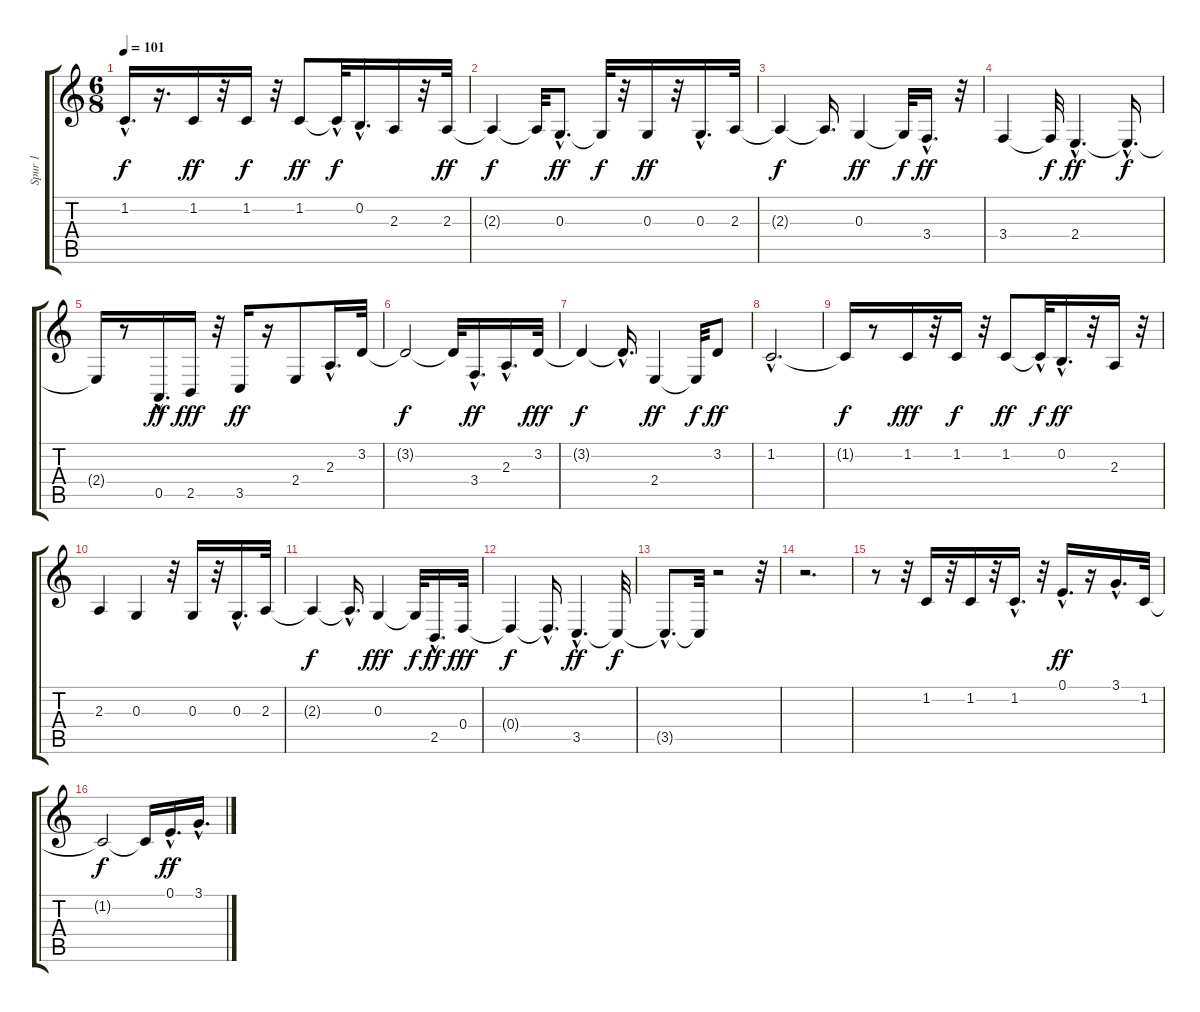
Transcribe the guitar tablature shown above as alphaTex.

\track ("Spur 1" "Spur 1") {instrument tenorsax}
\staff {score tabs}
\tuning (E4 B3 G3 D3 A2 E2) {hide}
\ts (6 8)
\tempo 101
\clef g2
\ks c
1.2{hac t}.16{d dy f} r.16{d} 1.2.16{dy ff} r.32 1.2.16{dy f} r.32 1.2.8{dy ff} 1.2{hac t}.32{dy f} 0.2{hac}.16{d} 2.3.16 r.32 2.3.32{dy ff} |
2.3{t}.4{dy f} 2.3{t}.32 0.3{hac}.8{d dy ff} 0.3{t}.32{dy f} r.32 0.3.16{dy ff} r.32 0.3{hac}.16{d} 2.3.32 |
2.3{t}.4{dy f} 2.3{t}.16{d} 0.3.4{dy ff} 0.3{t}.32{dy f} 3.4{hac}.16{d dy ff} r.32 |
3.4.4 3.4{t}.32{dy f} 2.4{hac}.4{d dy ff} 2.4{hac t}.16{d dy f} |
2.4{t}.16 r.8 0.5{hac}.16{d dy ff} 2.5.16{dy fff} r.32 3.5.16{dy ff} r.16 2.4.8 2.3{hac}.16{d} 3.2.32 |
3.2{t}.2{dy f} 3.2{t}.32 3.4{hac}.16{d dy ff} 2.3{hac}.16{d} 3.2.32{dy fff} |
3.2{t}.4{dy f} 3.2{hac t}.16{d} 2.4.4{dy ff} 2.4{t}.32{dy f} 3.2.8{dy ff} |
1.2{hac}.2{d} |
1.2{t}.16{dy f} r.8 1.2.16{dy fff} r.32 1.2.16{dy f} r.32 1.2.8{dy ff} 1.2{hac t}.32{dy f} 0.2{hac}.16{d dy ff} r.32 2.3.16 r.32 |
2.3.4 0.3.4 r.32 0.3.16 r.32 0.3{hac}.16{d} 2.3.32 |
2.3{t}.4{dy f} 2.3{hac t}.16{d} 0.3.4{dy fff} 0.3{t}.32{dy f} 2.5{hac}.16{d dy ff} 0.4.32{dy fff} |
0.4{t}.4{dy f} 0.4{hac t}.16{d} 3.5{hac}.4{d dy ff} 3.5{t}.32{dy f} |
3.5{hac t}.8{d} 3.5{t}.32 r.2 r.32 |
r.2{d} |
r.8 r.32 1.2.16{volume 13} r.32 1.2.16 r.32 1.2{hac}.16{d} r.32 0.1{hac}.16{d dy ff} r.16 3.1{hac}.16{d} 1.2.32 |
1.2{t}.2{dy f} 1.2{t}.16 0.1{hac}.16{d dy ff} 3.1{hac}.16{d}
